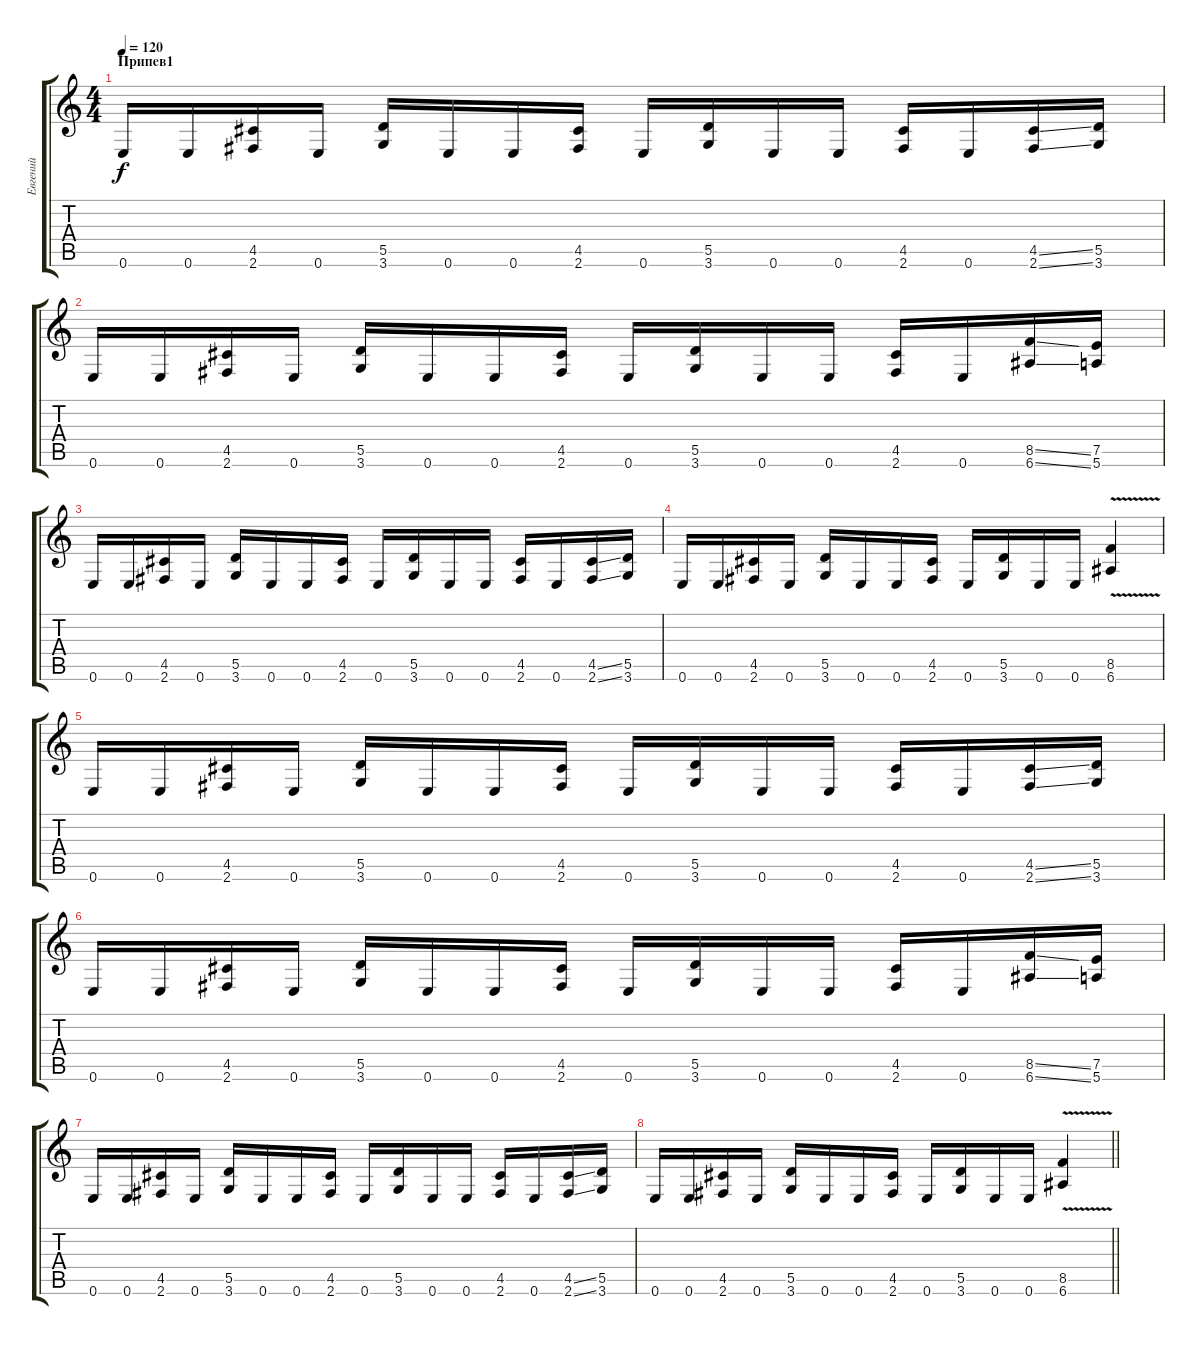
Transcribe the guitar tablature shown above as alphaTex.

\track ("Евгений" "Евгений") {instrument distortionguitar}
\staff {score tabs}
\tuning (E4 B3 G3 D3 A2 E2) {hide}
\ts (4 4)
\section ("" "Припев1")
\tempo 120
\clef g2
\ks c
0.6.16{dy f} 0.6.16 (4.5 2.6).16 0.6.16 (5.5 3.6).16 0.6.16 0.6.16 (4.5 2.6).16 0.6.16 (5.5 3.6).16 0.6.16 0.6.16 (4.5 2.6).16 0.6.16 (4.5{ss} 2.6{ss}).16 (5.5 3.6).16 |
0.6.16 0.6.16 (4.5 2.6).16 0.6.16 (5.5 3.6).16 0.6.16 0.6.16 (4.5 2.6).16 0.6.16 (5.5 3.6).16 0.6.16 0.6.16 (4.5 2.6).16 0.6.16 (8.5{ss} 6.6{ss}).16 (7.5 5.6).16 |
0.6.16 0.6.16 (4.5 2.6).16 0.6.16 (5.5 3.6).16 0.6.16 0.6.16 (4.5 2.6).16 0.6.16 (5.5 3.6).16 0.6.16 0.6.16 (4.5 2.6).16 0.6.16 (4.5{ss} 2.6{ss}).16 (5.5 3.6).16 |
0.6.16 0.6.16 (4.5 2.6).16 0.6.16 (5.5 3.6).16 0.6.16 0.6.16 (4.5 2.6).16 0.6.16 (5.5 3.6).16 0.6.16 0.6.16 (8.5 6.6{v}).4 |
0.6.16 0.6.16 (4.5 2.6).16 0.6.16 (5.5 3.6).16 0.6.16 0.6.16 (4.5 2.6).16 0.6.16 (5.5 3.6).16 0.6.16 0.6.16 (4.5 2.6).16 0.6.16 (4.5{ss} 2.6{ss}).16 (5.5 3.6).16 |
0.6.16 0.6.16 (4.5 2.6).16 0.6.16 (5.5 3.6).16 0.6.16 0.6.16 (4.5 2.6).16 0.6.16 (5.5 3.6).16 0.6.16 0.6.16 (4.5 2.6).16 0.6.16 (8.5{ss} 6.6{ss}).16 (7.5 5.6).16 |
0.6.16 0.6.16 (4.5 2.6).16 0.6.16 (5.5 3.6).16 0.6.16 0.6.16 (4.5 2.6).16 0.6.16 (5.5 3.6).16 0.6.16 0.6.16 (4.5 2.6).16 0.6.16 (4.5{ss} 2.6{ss}).16 (5.5 3.6).16 |
\barLineRight lightlight
0.6.16 0.6.16 (4.5 2.6).16 0.6.16 (5.5 3.6).16 0.6.16 0.6.16 (4.5 2.6).16 0.6.16 (5.5 3.6).16 0.6.16 0.6.16 (8.5 6.6{v}).4
